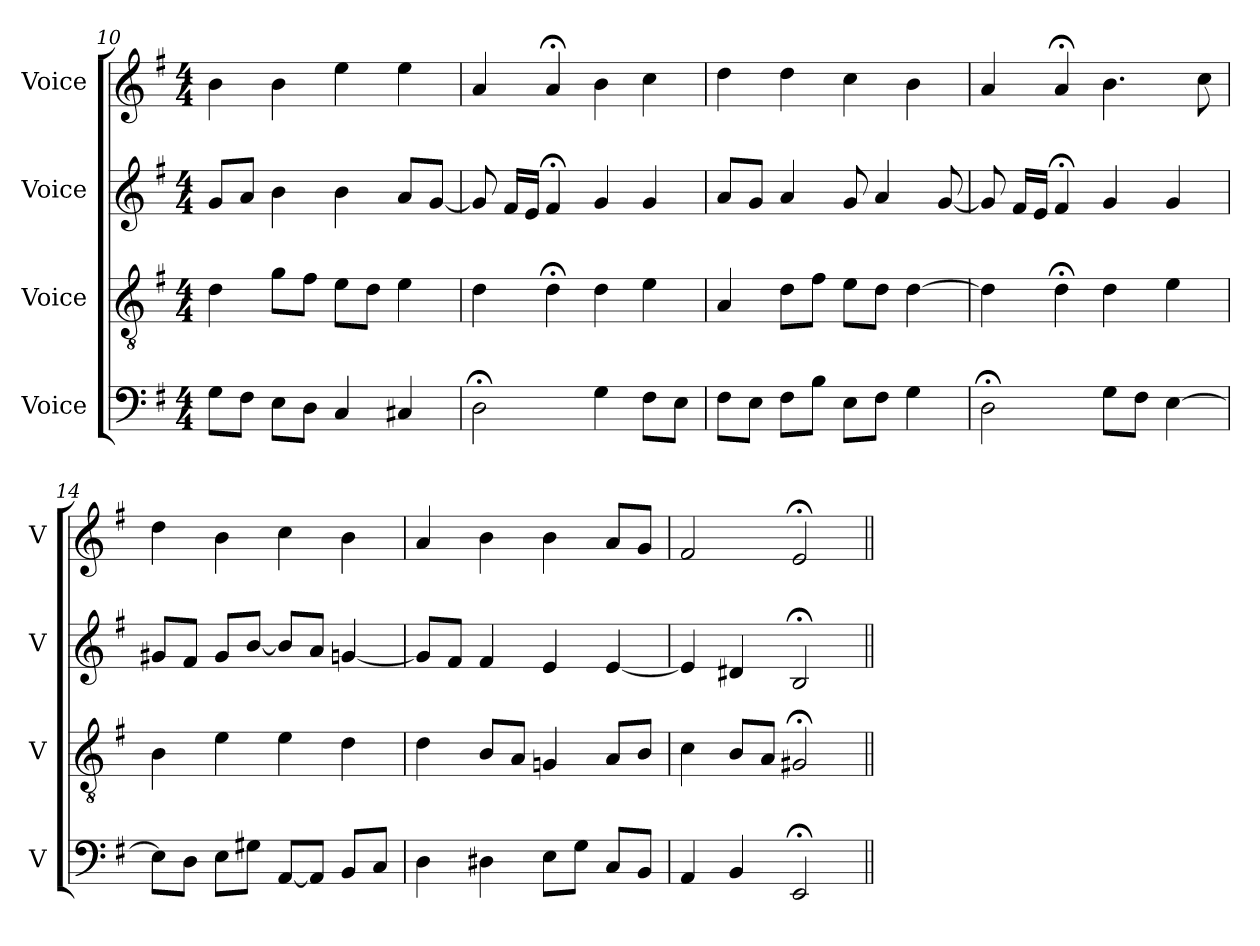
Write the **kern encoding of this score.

**kern	**kern	**kern	**kern
*part4	*part3	*part2	*part1
*staff4	*staff3	*staff2	*staff1
*I"Voice	*I"Voice	*I"Voice	*I"Voice
*I'V	*I'V	*I'V	*I'V
*clefF4	*clefGv2	*clefG2	*clefG2
*k[f#]	*k[f#]	*k[f#]	*k[f#]
*M4/4	*M4/4	*M4/4	*M4/4
=10	=10	=10	=10
8GL	4d	8gL	4b
8F#J	.	8aJ	.
8EL	8gL	4b	4b
8DJ	8f#J	.	.
4C	8eL	4b	4ee
.	8dJ	.	.
4C#X	4e	8aL	4ee
.	.	[8gJ	.
=11	=11	=11	=11
2D;<	4d	8g]	4a
.	.	16f#LL	.
.	.	16eJJ	.
.	4d;<	4f#;<	4a;<
4G	4d	4g	4b
8F#L	4e	4g	4cc
8EJ	.	.	.
=12	=12	=12	=12
8F#L	4A	8aL	4dd
8EJ	.	8gJ	.
8F#L	8dL	4a	4dd
8BJ	8f#J	.	.
8EL	8eL	8g	4cc
8F#J	8dJ	4a	.
4G	[4d	.	4b
.	.	[8g	.
=13	=13	=13	=13
2D;<	4d]	8g]	4a
.	.	16f#LL	.
.	.	16eJJ	.
.	4d;<	4f#;<	4a;<
8GL	4d	4g	4.b
8F#J	.	.	.
[4E	4e	4g	.
.	.	.	8cc
=14	=14	=14	=14
8EL]	4B	8g#XL	4dd
8DJ	.	8f#J	.
8EL	4e	8g#L	4b
8G#XJ	.	[8bJ	.
[8AAL	4e	8bL]	4cc
8AAJ]	.	8aJ	.
8BBL	4d	[4gn	4b
8CJ	.	.	.
=15	=15	=15	=15
4D	4d	8gL]	4a
.	.	8f#J	.
4D#X	8BL	4f#	4b
.	8AJ	.	.
8EL	4Gn	4e	4b
8GJ	.	.	.
8CL	8AL	[4e	8aL
8BBJ	8BJ	.	8gJ
=16	=16	=16	=16
4AA	4c	4e]	2f#
4BB	8BL	4d#X	.
.	8AJ	.	.
2EE;<	2G#X;<	2B;<	2e;<
=||	=||	=||	=||
*-	*-	*-	*-
